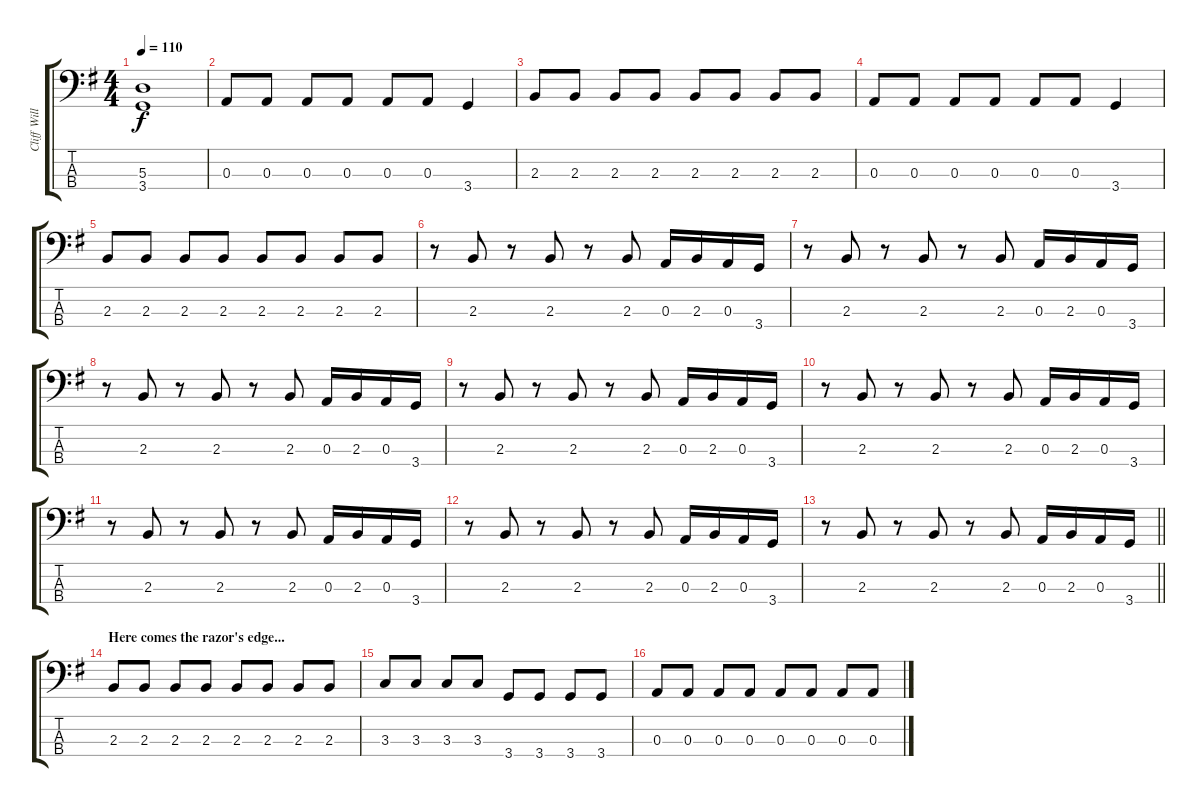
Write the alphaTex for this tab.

\track ("Cliff Williams (Bass)" "Cliff Will") {instrument electricbassfinger}
\staff {score tabs}
\tuning (G2 D2 A1 E1) {hide}
\ts (4 4)
\tempo 110
\clef f4
\ks g
(5.3 3.4).1{dy f} |
0.3.8 0.3.8 0.3.8 0.3.8 0.3.8 0.3.8 3.4.4 |
2.3.8 2.3.8 2.3.8 2.3.8 2.3.8 2.3.8 2.3.8 2.3.8 |
0.3.8 0.3.8 0.3.8 0.3.8 0.3.8 0.3.8 3.4.4 |
2.3.8 2.3.8 2.3.8 2.3.8 2.3.8 2.3.8 2.3.8 2.3.8 |
r.8 2.3.8 r.8 2.3.8 r.8 2.3.8 0.3.16 2.3.16 0.3.16 3.4.16 |
r.8 2.3.8 r.8 2.3.8 r.8 2.3.8 0.3.16 2.3.16 0.3.16 3.4.16 |
r.8 2.3.8 r.8 2.3.8 r.8 2.3.8 0.3.16 2.3.16 0.3.16 3.4.16 |
r.8 2.3.8 r.8 2.3.8 r.8 2.3.8 0.3.16 2.3.16 0.3.16 3.4.16 |
r.8 2.3.8 r.8 2.3.8 r.8 2.3.8 0.3.16 2.3.16 0.3.16 3.4.16 |
r.8 2.3.8 r.8 2.3.8 r.8 2.3.8 0.3.16 2.3.16 0.3.16 3.4.16 |
r.8 2.3.8 r.8 2.3.8 r.8 2.3.8 0.3.16 2.3.16 0.3.16 3.4.16 |
\barLineRight lightlight
r.8 2.3.8 r.8 2.3.8 r.8 2.3.8 0.3.16 2.3.16 0.3.16 3.4.16 |
\section ("" "Here comes the razor's edge...")
2.3.8 2.3.8 2.3.8 2.3.8 2.3.8 2.3.8 2.3.8 2.3.8 |
3.3.8 3.3.8 3.3.8 3.3.8 3.4.8 3.4.8 3.4.8 3.4.8 |
0.3.8 0.3.8 0.3.8 0.3.8 0.3.8 0.3.8 0.3.8 0.3.8
